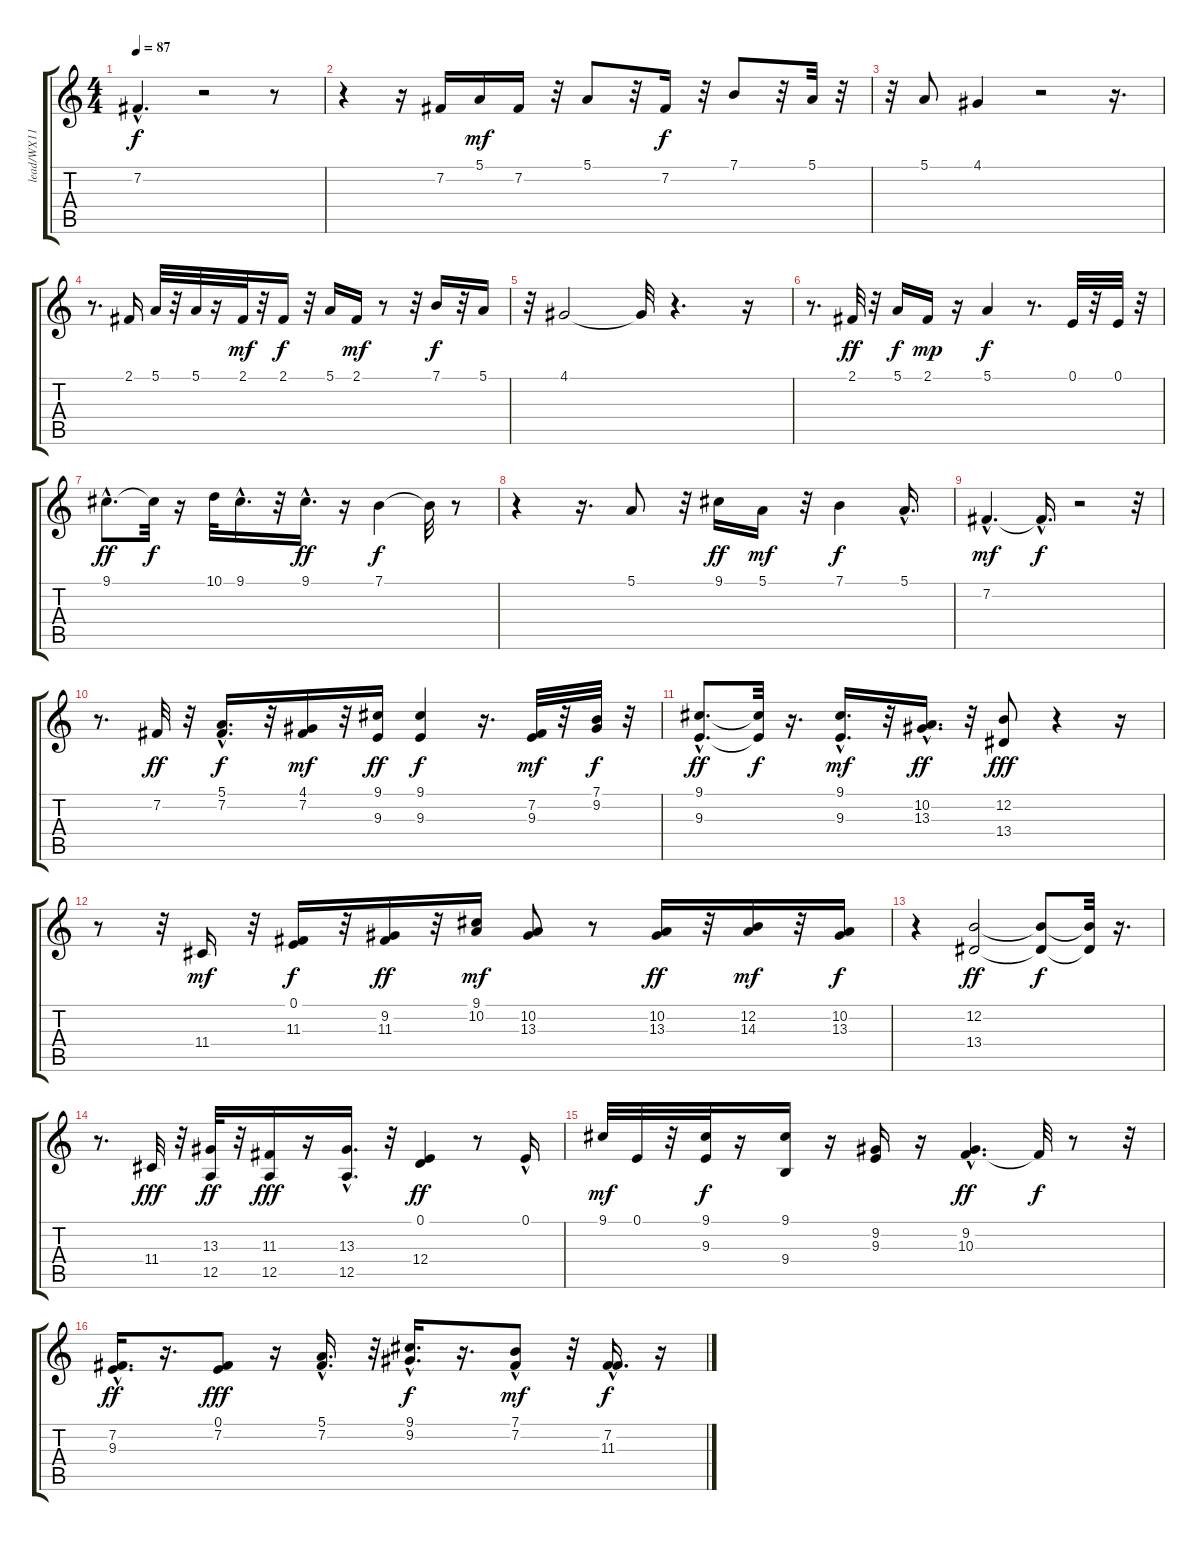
\track ("lead/WX11" "lead/WX11") {instrument synthvoice}
\staff {score tabs}
\tuning (E4 B3 G3 D3 A2 E2) {hide}
\ts (4 4)
\tempo 87
\clef g2
\ks c
7.2{hac}.4{d dy f} r.2 r.8 |
r.4 r.16 7.2.16 5.1.16{dy mf} 7.2.16 r.32 5.1.8 r.32 7.2.16{dy f} r.32 7.1.8 r.32 5.1.32 r.32 |
r.32 5.1.8 4.1.4 r.2 r.16{d} |
r.8{d} 2.1.16 5.1.32 r.32 5.1.32 r.16 2.1.32{dy mf} r.32 2.1.16{dy f} r.32 5.1.16 2.1.16{dy mf} r.8 r.32 7.1.16{dy f} r.32 5.1.16 |
r.32 4.1.2 4.1{t}.32 r.4{d} r.16 |
r.8{d} 2.1.32{dy ff} r.32 5.1.16{dy f} 2.1.16{dy mp} r.16 5.1.4{dy f} r.8{d} 0.1.32 r.32 0.1.32 r.32 |
9.1{hac}.8{d dy ff} 9.1{t}.32{dy f} r.16 10.1.32 9.1{hac}.16{d} r.32 9.1{hac}.16{d dy ff} r.16 7.1.4{dy f} 7.1{t}.32 r.8 |
r.4 r.16{d} 5.1.8 r.32 9.1.16{dy ff} 5.1.16{dy mf} r.32 7.1.4{dy f} 5.1{hac}.16{d} |
7.2{hac}.4{d dy mf} 7.2{hac t}.16{d dy f} r.2 r.32 |
r.8{d} 7.2.32{dy ff} r.32 (5.1{hac} 7.2{hac}).16{d dy f} r.32 (4.1 7.2).16{dy mf} r.32 (9.1 9.3).16{dy ff} (9.1 9.3).4{dy f} r.16{d} (7.2 9.3).32{dy mf} r.32 (7.1 9.2).32{dy f} r.32 |
(9.1{hac} 9.3{hac}).8{d dy ff} (9.1{t} 9.3{t}).32{dy f} r.16{d} (9.1{hac} 9.3{hac}).16{d dy mf} r.32 (10.2{hac} 13.3{hac}).16{d dy ff} r.32 (12.2 13.4).8{dy fff} r.4 r.16 |
r.8 r.32 11.4.16{dy mf} r.32 (0.1 11.3).16{dy f} r.32 (9.2 11.3).16{dy ff} r.32 (9.1 10.2).16{dy mf} (10.2 13.3).8 r.8 (10.2 13.3).16{dy ff} r.32 (12.2 14.3).16{dy mf} r.32 (10.2 13.3).16{dy f} |
r.4 (12.2 13.4).2{dy ff} (12.2{t} 13.4{t}).8{dy f} (12.2{t} 13.4{t}).32 r.16{d} |
r.8{d} 11.4.32{dy fff} r.32 (13.3 12.5).32{dy ff} r.32 (11.3 12.5).16{dy fff} r.16 (13.3 12.5{hac}).16{d} r.32 (0.1 12.4).4{dy ff} r.8 0.1{hac}.16 |
9.1.32{dy mf} 0.1.32 r.32 (9.1 9.3).32{dy f} r.16 (9.1 9.4).16 r.16 (9.2 9.3).16 r.16 (9.2{hac} 10.3{hac}).4{d dy ff} 10.3{t}.32{dy f} r.8 r.32 |
(7.2{hac} 9.3{hac}).16{d dy ff} r.16{d} (0.1 7.2).8{dy fff} r.16 (5.1{hac} 7.2{hac}).16{d} r.32 (9.1{hac} 9.2{hac}).16{d dy f} r.16{d} (7.1 7.2{hac}).8{dy mf} r.32 (7.2 11.3{hac}).16{d dy f} r.16
